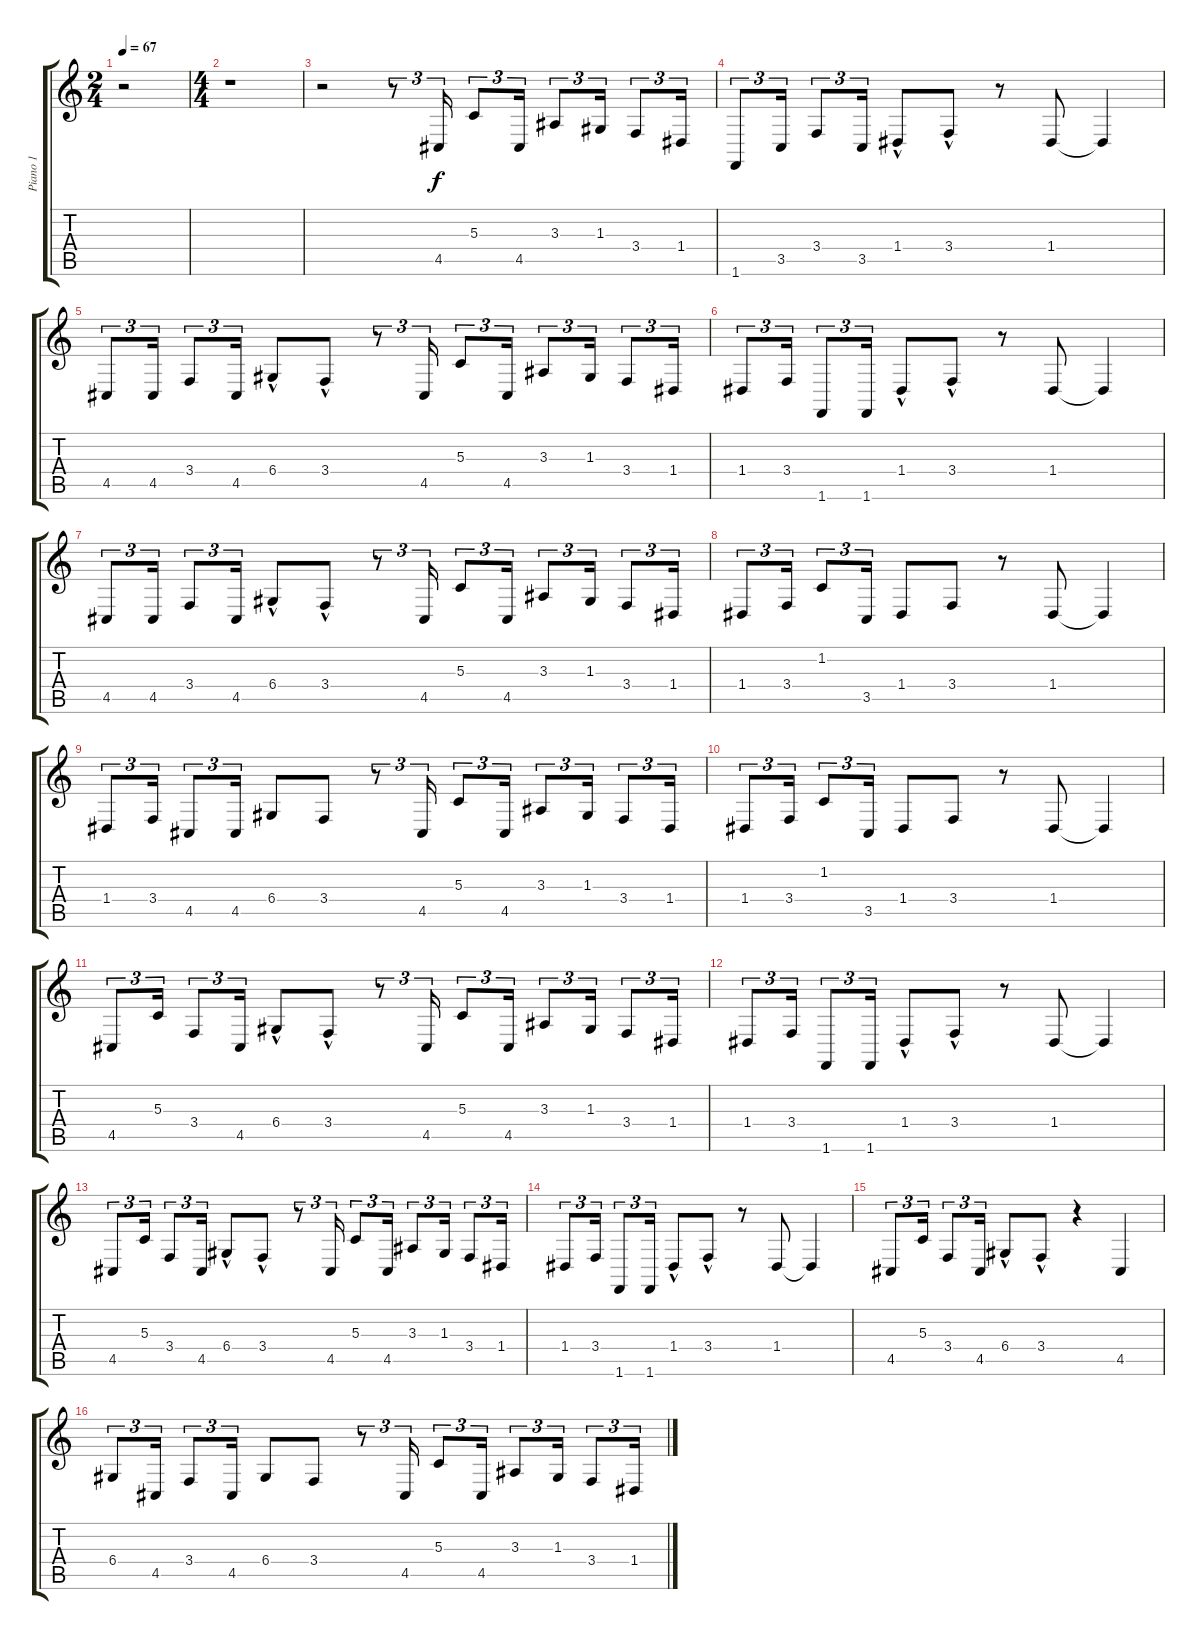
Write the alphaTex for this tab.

\track ("Piano 1" "Piano 1") {instrument honkytonkpiano}
\staff {score tabs}
\tuning (E4 B3 G3 D3 A2 E2) {hide}
\ts (2 4)
\tempo 67
\clef g2
\ks c
r.2{dy f instrument honkytonkpiano} |
\ts (4 4)
r.1 |
r.2 r.8{tu (3 2)} 4.5.16{tu (3 2)} 5.3.8{tu (3 2)} 4.5.16{tu (3 2)} 3.3.8{tu (3 2)} 1.3.16{tu (3 2)} 3.4.8{tu (3 2)} 1.4.16{tu (3 2)} |
1.6.8{tu (3 2)} 3.5.16{tu (3 2)} 3.4.8{tu (3 2)} 3.5.16{tu (3 2)} 1.4{hac}.8 3.4{hac}.8 r.8 1.4.8 1.4{t}.4 |
4.5.8{tu (3 2)} 4.5.16{tu (3 2)} 3.4.8{tu (3 2)} 4.5.16{tu (3 2)} 6.4{hac}.8 3.4{hac}.8 r.8{tu (3 2)} 4.5.16{tu (3 2)} 5.3.8{tu (3 2)} 4.5.16{tu (3 2)} 3.3.8{tu (3 2)} 1.3.16{tu (3 2)} 3.4.8{tu (3 2)} 1.4.16{tu (3 2)} |
1.4.8{tu (3 2)} 3.4.16{tu (3 2)} 1.6.8{tu (3 2)} 1.6.16{tu (3 2)} 1.4{hac}.8 3.4{hac}.8 r.8 1.4.8 1.4{t}.4 |
4.5.8{tu (3 2)} 4.5.16{tu (3 2)} 3.4.8{tu (3 2)} 4.5.16{tu (3 2)} 6.4{hac}.8 3.4{hac}.8 r.8{tu (3 2)} 4.5.16{tu (3 2)} 5.3.8{tu (3 2)} 4.5.16{tu (3 2)} 3.3.8{tu (3 2)} 1.3.16{tu (3 2)} 3.4.8{tu (3 2)} 1.4.16{tu (3 2)} |
1.4.8{tu (3 2)} 3.4.16{tu (3 2)} 1.2.8{tu (3 2)} 3.5.16{tu (3 2)} 1.4.8 3.4.8 r.8 1.4.8 1.4{t}.4 |
1.4.8{tu (3 2)} 3.4.16{tu (3 2)} 4.5.8{tu (3 2)} 4.5.16{tu (3 2)} 6.4.8 3.4.8 r.8{tu (3 2)} 4.5.16{tu (3 2)} 5.3.8{tu (3 2)} 4.5.16{tu (3 2)} 3.3.8{tu (3 2)} 1.3.16{tu (3 2)} 3.4.8{tu (3 2)} 1.4.16{tu (3 2)} |
1.4.8{tu (3 2)} 3.4.16{tu (3 2)} 1.2.8{tu (3 2)} 3.5.16{tu (3 2)} 1.4.8 3.4.8 r.8 1.4.8 1.4{t}.4 |
4.5.8{tu (3 2)} 5.3.16{tu (3 2)} 3.4.8{tu (3 2)} 4.5.16{tu (3 2)} 6.4{hac}.8 3.4{hac}.8 r.8{tu (3 2)} 4.5.16{tu (3 2)} 5.3.8{tu (3 2)} 4.5.16{tu (3 2)} 3.3.8{tu (3 2)} 1.3.16{tu (3 2)} 3.4.8{tu (3 2)} 1.4.16{tu (3 2)} |
1.4.8{tu (3 2)} 3.4.16{tu (3 2)} 1.6.8{tu (3 2)} 1.6.16{tu (3 2)} 1.4{hac}.8 3.4{hac}.8 r.8 1.4.8 1.4{t}.4 |
4.5.8{tu (3 2)} 5.3.16{tu (3 2)} 3.4.8{tu (3 2)} 4.5.16{tu (3 2)} 6.4{hac}.8 3.4{hac}.8 r.8{tu (3 2)} 4.5.16{tu (3 2)} 5.3.8{tu (3 2)} 4.5.16{tu (3 2)} 3.3.8{tu (3 2)} 1.3.16{tu (3 2)} 3.4.8{tu (3 2)} 1.4.16{tu (3 2)} |
1.4.8{tu (3 2)} 3.4.16{tu (3 2)} 1.6.8{tu (3 2)} 1.6.16{tu (3 2)} 1.4{hac}.8 3.4{hac}.8 r.8 1.4.8 1.4{t}.4 |
4.5.8{tu (3 2)} 5.3.16{tu (3 2)} 3.4.8{tu (3 2)} 4.5.16{tu (3 2)} 6.4{hac}.8 3.4{hac}.8 r.4 4.5.4 |
6.4.8{tu (3 2)} 4.5.16{tu (3 2)} 3.4.8{tu (3 2)} 4.5.16{tu (3 2)} 6.4.8 3.4.8 r.8{tu (3 2)} 4.5.16{tu (3 2)} 5.3.8{tu (3 2)} 4.5.16{tu (3 2)} 3.3.8{tu (3 2)} 1.3.16{tu (3 2)} 3.4.8{tu (3 2)} 1.4.16{tu (3 2)}
